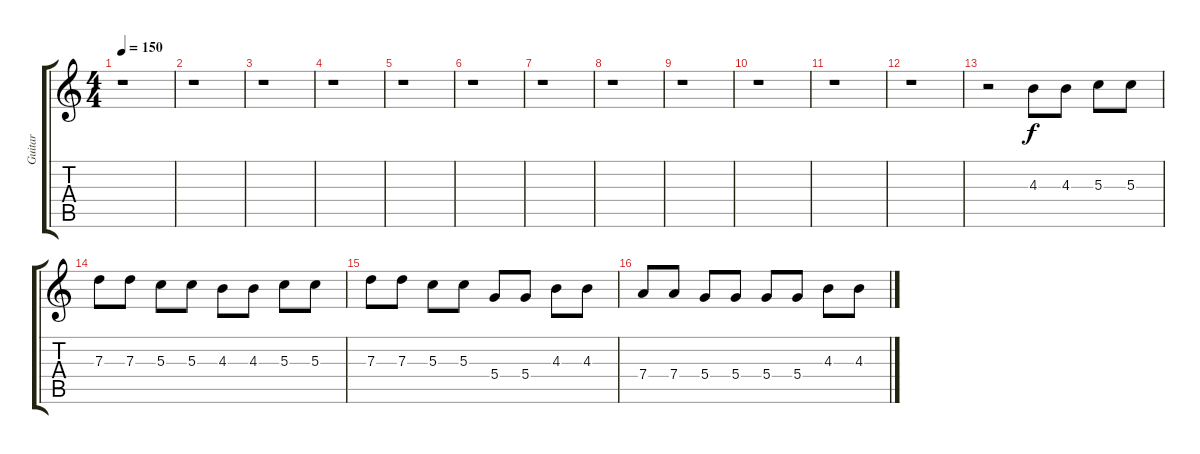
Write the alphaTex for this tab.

\track ("Guitar" "Guitar") {instrument distortionguitar}
\staff {score tabs}
\tuning (E4 B3 G3 D3 A2 E2) {hide}
\ts (4 4)
\tempo 150
\clef g2
\ks c
r.1{dy f} |
r.1 |
r.1 |
r.1 |
r.1 |
r.1 |
r.1 |
r.1 |
r.1 |
r.1 |
r.1 |
r.1 |
r.2 4.3.8 4.3.8 5.3.8 5.3.8 |
7.3.8 7.3.8 5.3.8 5.3.8 4.3.8 4.3.8 5.3.8 5.3.8 |
7.3.8 7.3.8 5.3.8 5.3.8 5.4.8 5.4.8 4.3.8 4.3.8 |
7.4.8 7.4.8 5.4.8 5.4.8 5.4.8 5.4.8 4.3.8 4.3.8
